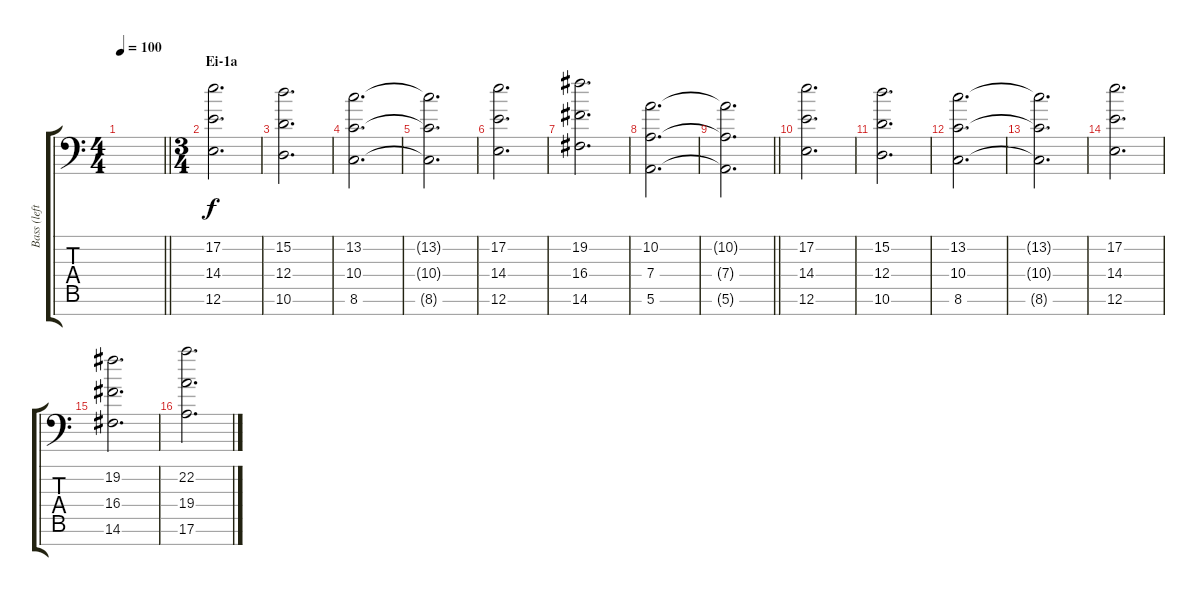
\track ("Bass (left)" "Bass (left") {instrument electricbasspick}
\staff {score tabs}
\tuning (E3 B2 G2 D2 A1 E1 B0) {hide}
\ts (4 4)
\tempo 100
\clef f4
\barLineRight lightlight
\ks c
|
\ts (3 4)
\section ("" "Ei-1a")
(17.2 14.4 12.6).2{d volume 8 instrument pad2warm} |
(15.2 12.4 10.6).2{d} |
(13.2 10.4 8.6).2{d} |
(13.2{t} 10.4{t} 8.6{t}).2{d} |
(17.2 14.4 12.6).2{d} |
(19.2 16.4 14.6).2{d} |
(10.2 7.4 5.6).2{d volume 16} |
\barLineRight lightlight
(10.2{t} 7.4{t} 5.6{t}).2{d} |
(17.2 14.4 12.6).2{d} |
(15.2 12.4 10.6).2{d} |
(13.2 10.4 8.6).2{d} |
(13.2{t} 10.4{t} 8.6{t}).2{d} |
(17.2 14.4 12.6).2{d} |
(19.2 16.4 14.6).2{d} |
(22.2 19.4 17.6).2{d}
